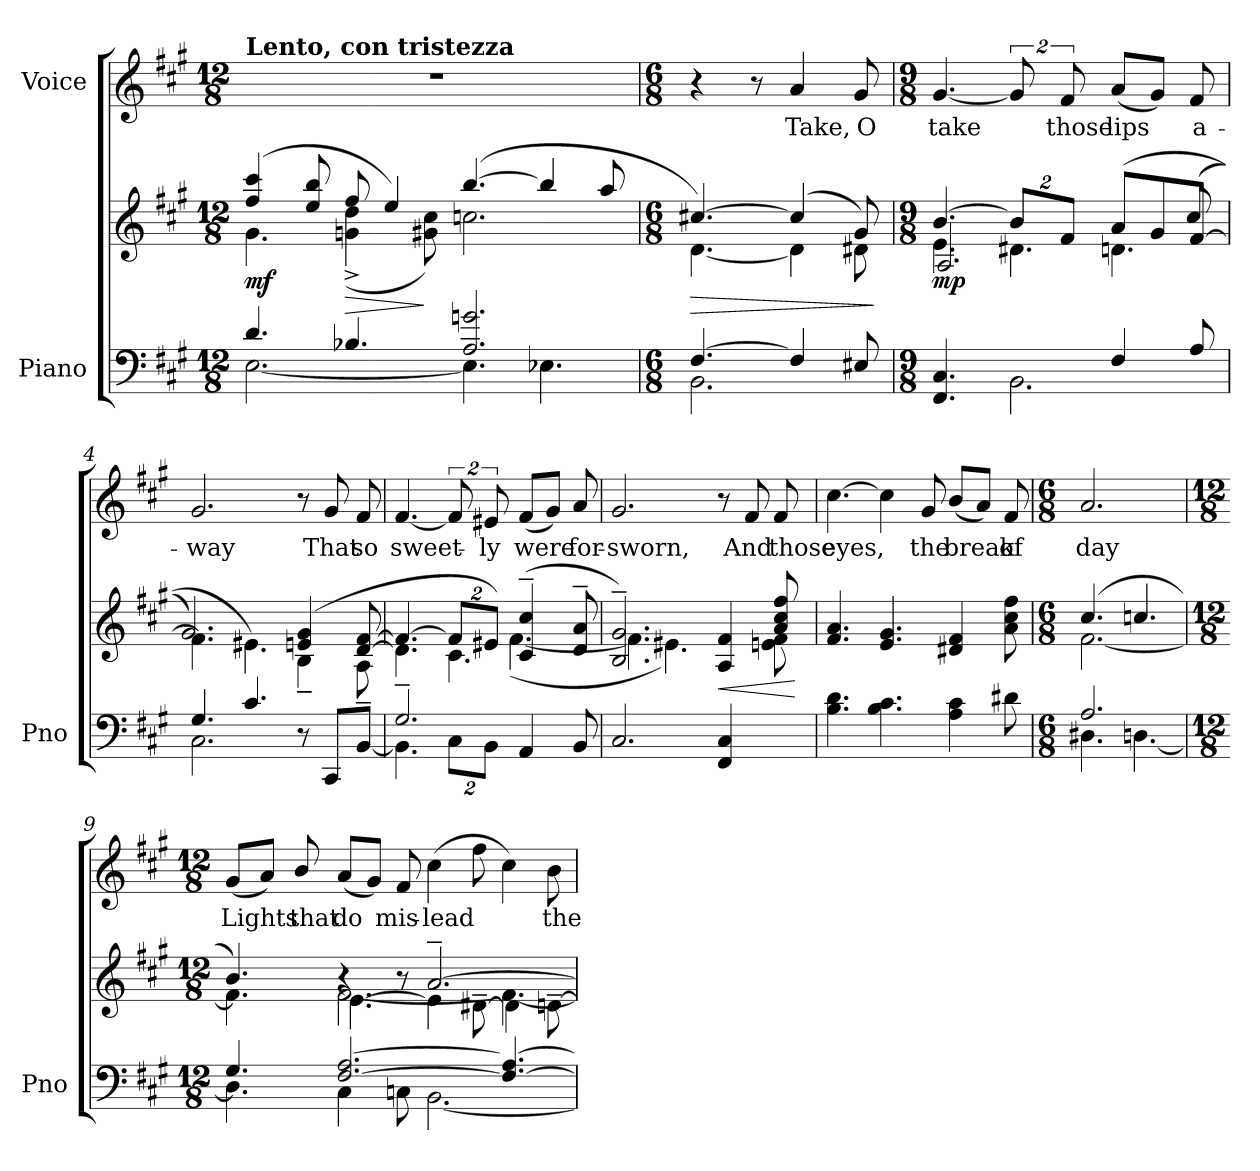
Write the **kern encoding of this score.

**kern	**kern	**dynam	**kern	**text
*part2	*part2	*part2	*part1	*part1
*staff3	*staff2	*staff2/3	*staff1	*staff1
*I"Piano	*	*	*I"Voice	*
*I'Pno	*	*	*	*
*clefF4	*clefG2	*	*clefG2	*
*k[f#c#g#]	*k[f#c#g#]	*	*k[f#c#g#]	*
*M12/8	*M12/8	*	*M12/8	*
=1	=1	=1	=1	=1
*^	*^	*	*	*
!	!	!	!	!	!LO:TX:a:B:t=Lento, con tristezza	!
!	!	!	!	!LO:DY:b	!	!
4.d/	[2.E\	(4ff#/ 4ccc#/	4.g#\	mf	1.r	.
.	.	8ee/ 8bb/	.	.	.	.
!	!	!	!	!LO:HP:b	!	!
4.B-X/	.	8ff#/	(4gn\^ 4dd\^	>	.	.
.	.	4ee/)	.	.	.	.
.	.	.	8g#X\ 8cc#\)	]	.	.
2.A/ 2.gn/	4.E\]	([4.bb/	2.ccn\	.	.	.
.	4.E-X\	4bb/]	.	.	.	.
.	.	8aa/	.	.	.	.
=2	=2	=2	=2	=2	=2	=2
*M6/8	*	*M6/8	*	*	*M6/8	*
!	!	!	!	!LO:HP:b	!	!
[4.F#/	2.BB\	[4.cc#X/)	[4.d\	>	4r	.
.	.	.	.	.	8r	.
4F#/]	.	(4cc#/]	4d\]	.	4a/	Take,
8E#X/	.	8g#/)	8d#X\	.	8g#/	O
*v	*v	*	*	*	*	*
*	*v	*v	*	*	*
.	.	]	.	.
=3	=3	=3	=3	=3
*M9/8	*M9/8	*	*M9/8	*
*^	*^	*	*	*
*	*	*	*^	*	*	*
*	*	*	*	*^	*	*	*
!	!	!	!	!	!	!LO:DY:b	!	!
2.ryy	4.FF#/ 4.C#/	[4.b/	4.e\	1ryy	2.A/	mp	[4.g#/	take
*	*	*Xbrackettup	*	*	*	*	*	*
.	2.BB\	16%3b/L]	4.d#X\	.	.	.	16%3g#/]	.
.	.	16%3f#/J	.	.	.	.	16%3f#/	those
4F#/	.	(<8a/L	4.dn\	.	4.ryy	.	(8a/L	lips
.	.	8g#/	.	.	.	.	8g#/J)	.
8A/	.	[<8f#/J	.	(8cc#/	.	.	8f#/	a-
*	*	*	*	*v	*v	*	*	*
=4	=4	=4	=4	=4	=4	=4	=4
4.G#/	2.C#\	4.f#\]	2.ryy	2.g#/)	.	2.g#/	-way
4.c#/	.	4.e#X\)	.	.	.	.	.
8r	4.ryy	(4en/ 4g#/	4B~\	4.ryy	.	8r	.
8CC#/L	.	.	.	.	.	8g#/	That
[<8BB/J	.	[<8d/ [8f#/	8A~\	.	.	8f#/	so
*	*	*	*v	*v	*	*	*
=5	=5	=5	=5	=5	=5	=5
2.G#~/	4.BB\]	4.f#/_	4.d\]	.	[4.f#/	sweet-
*	*	*brackettup	*	*	*	*
.	16%3C#\L	16%3f#/L]	4.c#\	.	16%3f#/]	.
.	16%3BB\J	16%3e#X/J)	.	.	16%3e#X/	-ly
4AA/	4.ryy	(4c#/~ 4cc#/~	([4.f#\	.	(8f#/L	were
.	.	.	.	.	8g#/J)	.
8BB/	.	8d/~ 8a/~	.	.	8a/	for-
*v	*v	*	*	*	*	*
=6	=6	=6	=6	=6	=6
*	*	*^	*	*	*
2.C#/	2.B/~ 2.g#/~)	4.f#\]	1ryy	.	2.g#/	-sworn,
.	.	4.e#X\)	.	.	.	.
!	!	!	!	!LO:HP:b	!	!
4FF#/ 4C#/	4A/ 4f#/	4.ryy	.	<	8r	.
.	.	.	.	.	8f#/	And
8ryy	8a/ 8cc#/ 8ff#/	.	8en\ 8f#\	.	8f#/	those
*	*v	*v	*v	*	*	*
.	.	[	.	.
=7	=7	=7	=7	=7
4.B\ 4.d\	4.f#/ 4.a/	.	[4.cc#\	eyes,
4.B\ 4.c#\	4.e/ 4.g#/	.	4cc#\]	.
.	.	.	8g#/	the
4A\ 4c#\	4d#X/ 4f#/	.	(8b/L	break
.	.	.	8a/J)	.
8d#X\	8a\ 8cc#\ 8ff#\	.	8f#/	of
=8	=8	=8	=8	=8
*M6/8	*M6/8	*	*M6/8	*
*^	*^	*	*	*
2.A/	4.D#X\	(4.cc#/	[2.f#\	.	2.a/	day_
.	[4.Dn\	4.ccn/	.	.	.	.
*	*	*v	*v	*	*	*
=9	=9	=9	=9	=9	=9
*M12/8	*	*M12/8	*	*M12/8	*
*	*	*^	*	*	*
*	*	*	*^	*	*	*
4.G#/	4.D\]	4.b/)	4.f#\]	4.ryy	.	(8g#/L	Lights
.	.	.	.	.	.	8a/J)	.
.	.	.	.	.	.	8b/	that
[2.F#/ [2.A/	4C#\	4r	[>2.f#\	[4.e\	.	(8a/L	do
.	.	.	.	.	.	8g#/J)	.
.	8Cn\	8r	.	.	.	8f#/	mis-
.	[2.BB\	[2.a~/	.	4e\]	.	(4cc#\	-lead
.	.	.	.	[8d#X~\	.	8ff#\	.
4.F#/_ 4.A/_	.	.	4.f#\_	4d#\]	.	4cc#\)	.
.	.	.	.	[8dn~\	.	8b\	the
*v	*v	*	*	*	*	*	*
*	*v	*v	*v	*	*	*
=	=	=	=	=
*-	*-	*-	*-	*-
